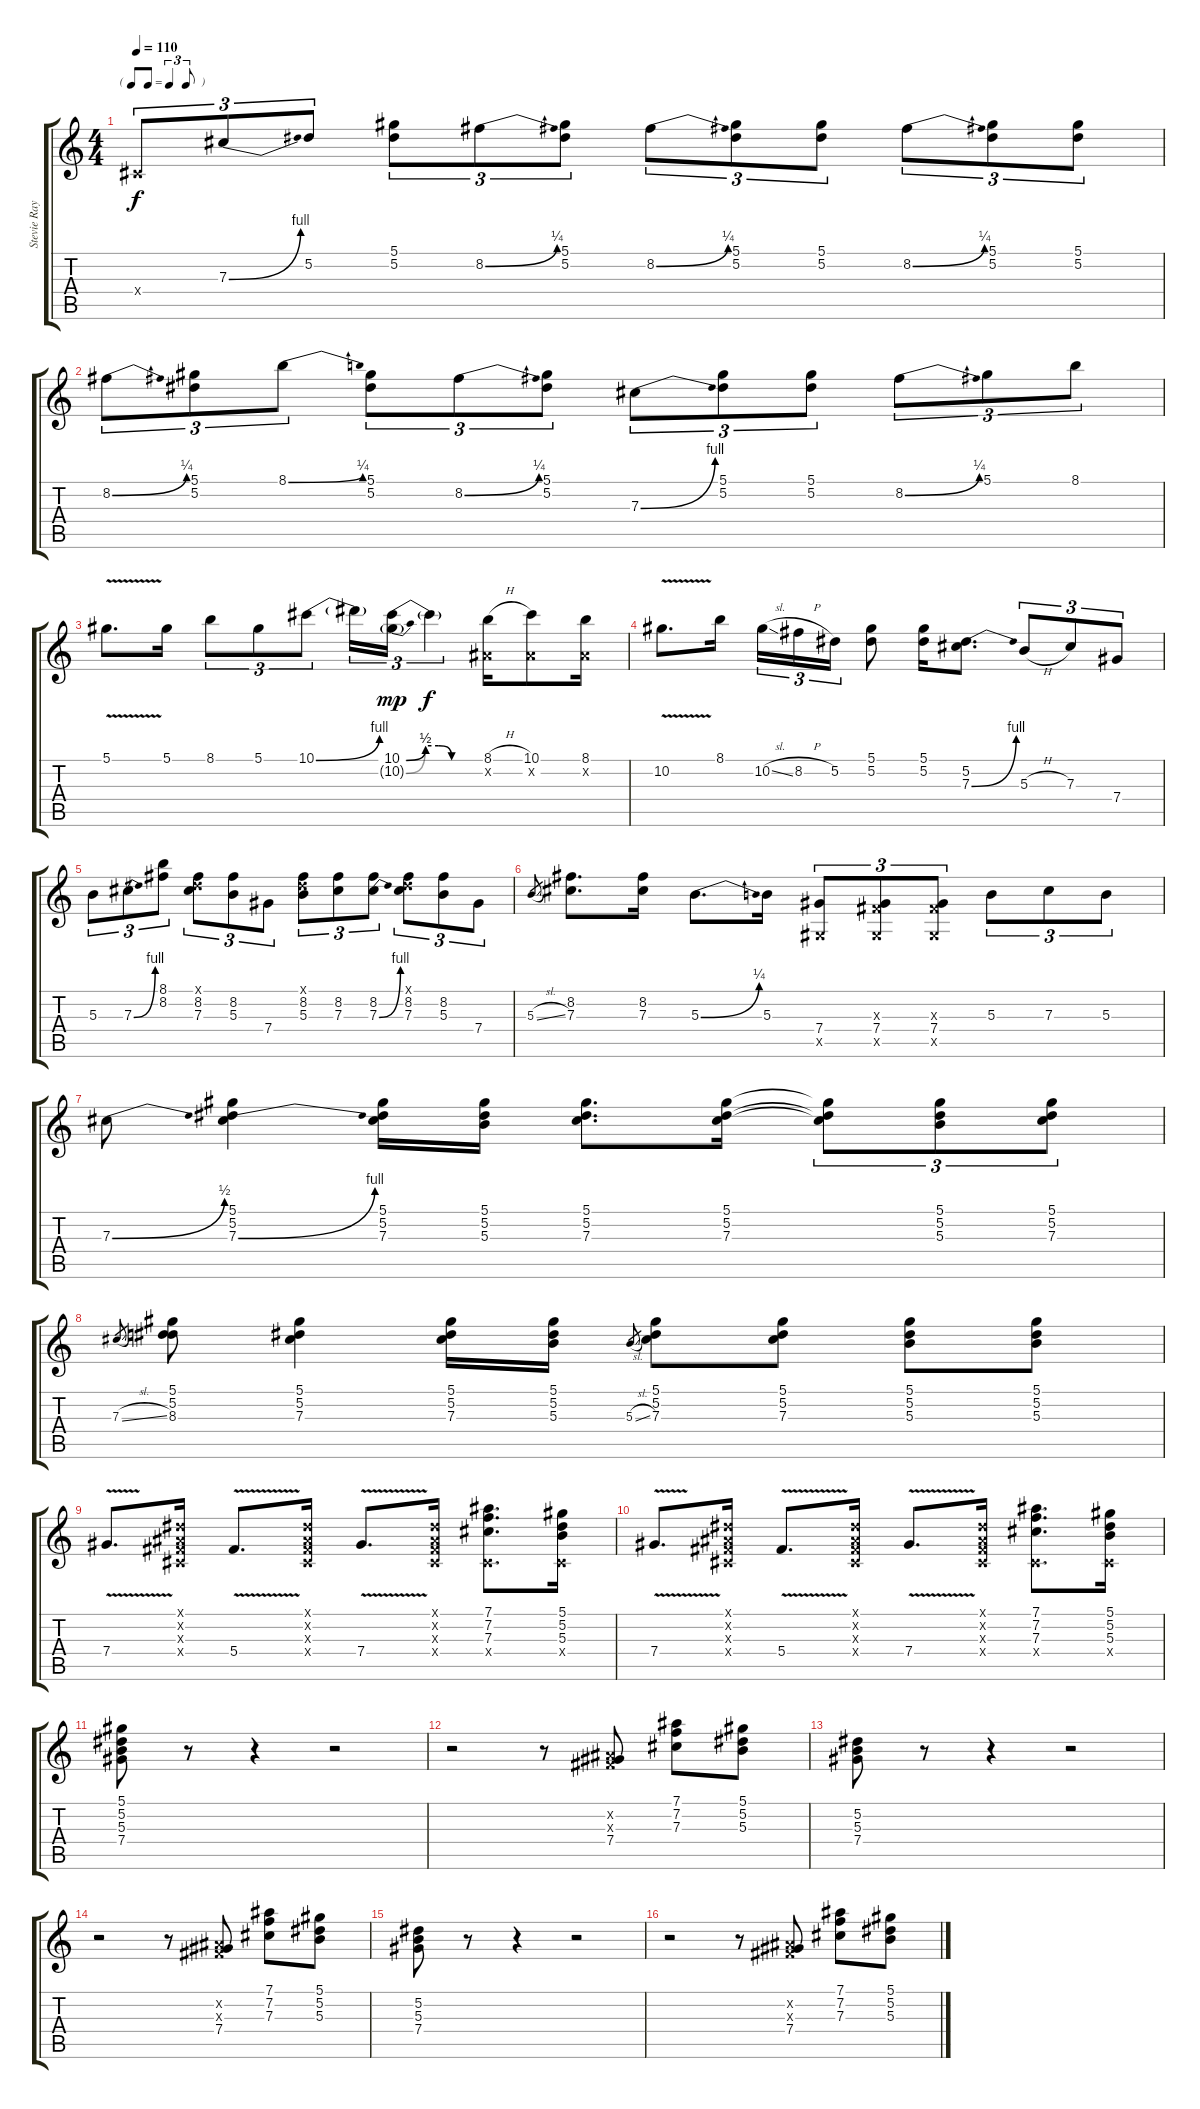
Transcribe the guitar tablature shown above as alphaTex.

\track ("Stevie Ray Vaughan" "Stevie Ray") {instrument distortionguitar}
\staff {score tabs}
\tuning (Eb4 Bb3 Gb3 Db3 Ab2 Eb2) {hide}
\ts (4 4)
\tf triplet8th
\tempo 110
\clef g2
\ks c
0.4{x}.8{tu (3 2) dy f} 7.3{be (bend 0 0 60 4)}.8{tu (3 2)} 5.2.8{tu (3 2)} (5.1 5.2).8{tu (3 2)} 8.2{be (bend 0 0 60 1)}.8{tu (3 2)} (5.1 5.2).8{tu (3 2)} 8.2{be (bend 0 0 60 1)}.8{tu (3 2)} (5.1 5.2).8{tu (3 2)} (5.1 5.2).8{tu (3 2)} 8.2{be (bend 0 0 60 1)}.8{tu (3 2)} (5.1 5.2).8{tu (3 2)} (5.1 5.2).8{tu (3 2)} |
8.2{be (bend 0 0 60 1)}.8{tu (3 2)} (5.1 5.2).8{tu (3 2)} 8.1{be (bend 0 0 60 1)}.8{tu (3 2)} (5.1 5.2).8{tu (3 2)} 8.2{be (bend 0 0 60 1)}.8{tu (3 2)} (5.1 5.2).8{tu (3 2)} 7.3{be (bend 0 0 60 4)}.8{tu (3 2)} (5.1 5.2).8{tu (3 2)} (5.1 5.2).8{tu (3 2)} 8.2{be (bend 0 0 60 1)}.8{tu (3 2)} 5.1.8{tu (3 2)} 8.1.8{tu (3 2)} |
5.1{v}.8{d} 5.1.16 8.1.8{tu (3 2)} 5.1.8{tu (3 2)} 10.1{be (bend 0 0 60 4)}.8{tu (3 2)} 10.1{t}.16{tu (3 2)} (10.1{be (custom 0 0 15 2 25 2 35 0 45 0 60 0)} 10.2{be (bend 0 0 60 2) g}).16{tu (3 2) dy mp} 10.1{t}.4{tu (3 2) dy f} (8.1{h} 0.2{x}).16 (10.1 0.2{x}).8 (8.1 0.2{x}).16 |
10.2{v}.8{d} 8.1.16 10.2{sl}.16{tu (3 2)} 8.2{h}.16{tu (3 2)} 5.2.16{tu (3 2)} (5.1 5.2).8 (5.1 5.2).16 (5.2 7.3{be (bend 0 0 60 4)}).8{d} 5.3{h}.8{tu (3 2)} 7.3.8{tu (3 2)} 7.4.8{tu (3 2)} |
5.3.8{tu (3 2)} 7.3{be (bend 0 0 60 4)}.8{tu (3 2)} (8.1 8.2).8{tu (3 2)} (0.1{x} 8.2 7.3).8{tu (3 2)} (8.2 5.3).8{tu (3 2)} 7.4.8{tu (3 2)} (0.1{x} 8.2 5.3).8{tu (3 2)} (8.2 7.3).8{tu (3 2)} (8.2 7.3{be (bend 0 0 60 4)}).8{tu (3 2)} (0.1{x} 8.2 7.3).8{tu (3 2)} (8.2 5.3).8{tu (3 2)} 7.4.8{tu (3 2)} |
5.3{sl}.8{gr} (8.2 7.3).8{d} (8.2 7.3).16 5.3{be (bend 0 0 60 1)}.8{d} 5.3.16 (7.4 0.5{x}).8{tu (3 2)} (0.3{x} 7.4 0.5{x}).8{tu (3 2)} (0.3{x} 7.4 0.5{x}).8{tu (3 2)} 5.3.8{tu (3 2)} 7.3.8{tu (3 2)} 5.3.8{tu (3 2)} |
7.3{be (bend 0 0 60 2)}.8 (5.1 5.2 7.3{be (bend 0 0 60 4)}).4 (5.1 5.2 7.3).16 (5.1 5.2 5.3).16 (5.1 5.2 7.3).8{d} (5.1 5.2 7.3).16 (5.1{t} 5.2{t} 7.3{t}).8{tu (3 2)} (5.1 5.2 5.3).8{tu (3 2)} (5.1 5.2 7.3).8{tu (3 2)} |
7.3{sl}.8{gr} (5.1 5.2 8.3).8 (5.1 5.2 7.3).4 (5.1 5.2 7.3).16 (5.1 5.2 5.3).16 5.3{sl}.8{gr} (5.1 5.2 7.3).8 (5.1 5.2 7.3).8 (5.1 5.2 5.3).8 (5.1 5.2 5.3).8 |
7.4{v}.8{d} (0.1{x} 0.2{x} 0.3{x} 0.4{x}).16 5.4{v}.8{d} (0.1{x} 0.2{x} 0.3{x} 0.4{x}).16 7.4{v}.8{d} (0.1{x} 0.2{x} 0.3{x} 0.4{x}).16 (7.1 7.2 7.3 0.4{x}).8{d} (5.1 5.2 5.3 0.4{x}).16 |
7.4{v}.8{d} (0.1{x} 0.2{x} 0.3{x} 0.4{x}).16 5.4{v}.8{d} (0.1{x} 0.2{x} 0.3{x} 0.4{x}).16 7.4{v}.8{d} (0.1{x} 0.2{x} 0.3{x} 0.4{x}).16 (7.1 7.2 7.3 0.4{x}).8{d} (5.1 5.2 5.3 0.4{x}).16 |
(5.1 5.2 5.3 7.4).8 r.8 r.4 r.2 |
r.2 r.8 (0.2{x} 0.3{x} 7.4).8 (7.1 7.2 7.3).8 (5.1 5.2 5.3).8 |
(5.2 5.3 7.4).8 r.8 r.4 r.2 |
r.2 r.8 (0.2{x} 0.3{x} 7.4).8 (7.1 7.2 7.3).8 (5.1 5.2 5.3).8 |
(5.2 5.3 7.4).8 r.8 r.4 r.2 |
r.2 r.8 (0.2{x} 0.3{x} 7.4).8 (7.1 7.2 7.3).8 (5.1 5.2 5.3).8
